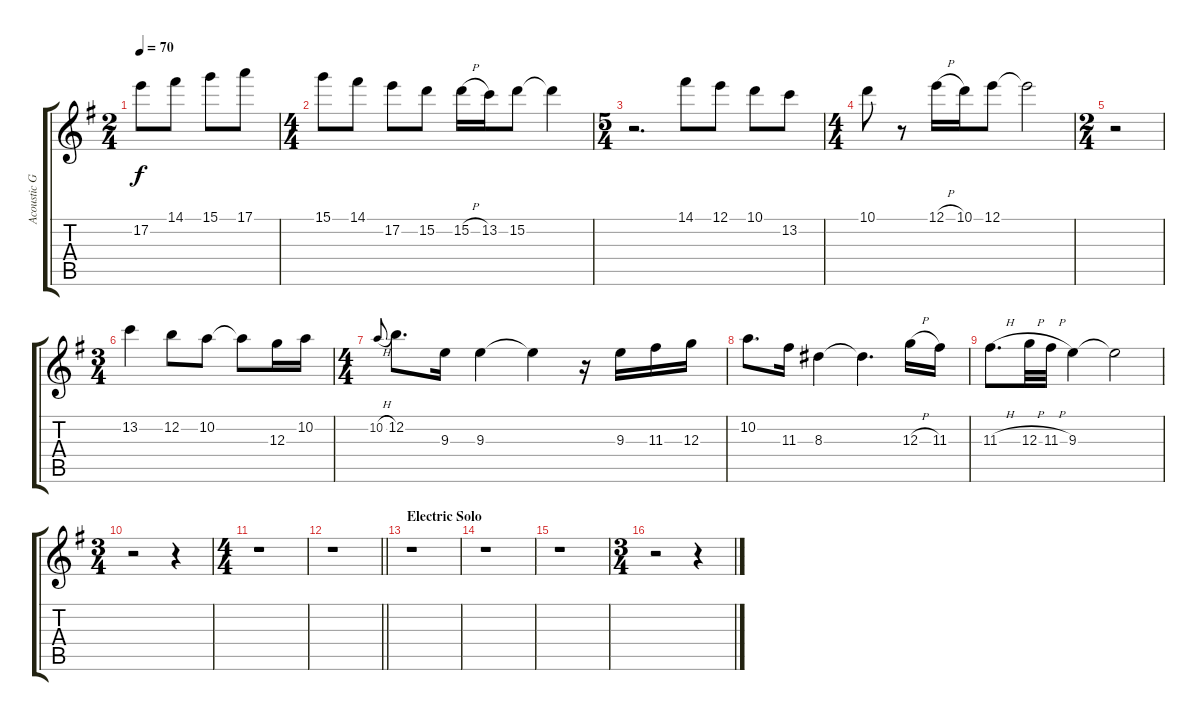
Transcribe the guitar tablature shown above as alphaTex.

\track ("Acoustic Guitar" "Acoustic G") {instrument acousticguitarnylon}
\staff {score tabs}
\tuning (E4 B3 G3 D3 A2 E2) {hide}
\ts (2 4)
\tempo 70
\clef g2
\ks eminor
17.2.8{dy f} 14.1.8 15.1.8 17.1.8 |
\ts (4 4)
15.1.8 14.1.8 17.2.8 15.2.8 15.2{h}.16 13.2.16 15.2.8 15.2{t}.4 |
\ts (5 4)
r.2{d} 14.1.8 12.1.8 10.1.8 13.2.8 |
\ts (4 4)
10.1.8 r.8 12.1{h}.16 10.1.16 12.1.8 12.1{t}.2 |
\ts (2 4)
r.2 |
\ts (3 4)
13.2.4 12.2.8 10.2.8 10.2{t}.8 12.3.16 10.2.16 |
\ts (4 4)
10.2{h}.8{gr onbeat} 12.2.8{d} 9.3.16 9.3.4 9.3{t}.4 r.16 9.3.16 11.3.16 12.3.16 |
10.2.8{d} 11.3.16 8.3.4 8.3{t}.4{d} 12.3{h}.16 11.3.16 |
11.3{h}.8{d} 12.3{h}.32 11.3{h}.32 9.3.4 9.3{t}.2 |
\ts (3 4)
r.2 r.4 |
\ts (4 4)
r.1 |
\barLineRight lightlight
r.1 |
\section ("" "Electric Solo")
r.1 |
r.1 |
r.1 |
\ts (3 4)
r.2 r.4
